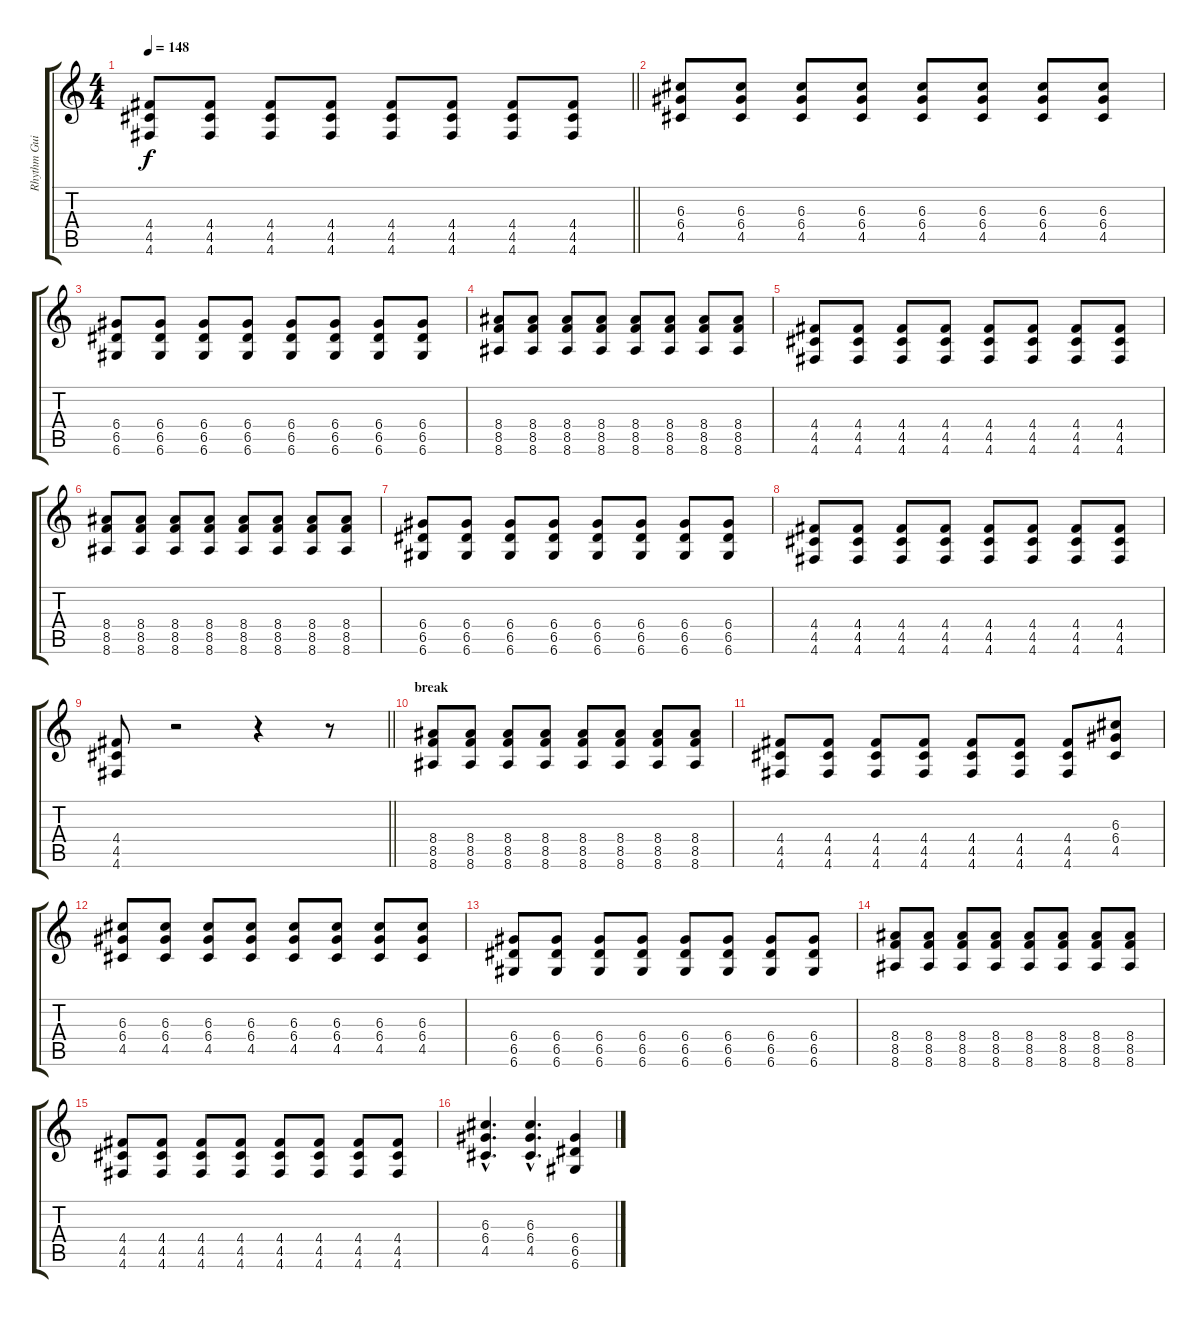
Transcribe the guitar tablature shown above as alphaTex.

\track ("Rhythm Guitar" "Rhythm Gui") {instrument distortionguitar}
\staff {score tabs}
\tuning (E4 B3 G3 D3 A2 D2) {hide}
\ts (4 4)
\tempo 148
\clef g2
\barLineRight lightlight
\ks c
(4.4 4.5 4.6).8{dy f} (4.4 4.5 4.6).8 (4.4 4.5 4.6).8 (4.4 4.5 4.6).8 (4.4 4.5 4.6).8 (4.4 4.5 4.6).8 (4.4 4.5 4.6).8 (4.4 4.5 4.6).8 |
(6.3 6.4 4.5).8 (6.3 6.4 4.5).8 (6.3 6.4 4.5).8 (6.3 6.4 4.5).8 (6.3 6.4 4.5).8 (6.3 6.4 4.5).8 (6.3 6.4 4.5).8 (6.3 6.4 4.5).8 |
(6.4 6.5 6.6).8 (6.4 6.5 6.6).8 (6.4 6.5 6.6).8 (6.4 6.5 6.6).8 (6.4 6.5 6.6).8 (6.4 6.5 6.6).8 (6.4 6.5 6.6).8 (6.4 6.5 6.6).8 |
(8.4 8.5 8.6).8 (8.4 8.5 8.6).8 (8.4 8.5 8.6).8 (8.4 8.5 8.6).8 (8.4 8.5 8.6).8 (8.4 8.5 8.6).8 (8.4 8.5 8.6).8 (8.4 8.5 8.6).8 |
(4.4 4.5 4.6).8 (4.4 4.5 4.6).8 (4.4 4.5 4.6).8 (4.4 4.5 4.6).8 (4.4 4.5 4.6).8 (4.4 4.5 4.6).8 (4.4 4.5 4.6).8 (4.4 4.5 4.6).8 |
(8.4 8.5 8.6).8 (8.4 8.5 8.6).8 (8.4 8.5 8.6).8 (8.4 8.5 8.6).8 (8.4 8.5 8.6).8 (8.4 8.5 8.6).8 (8.4 8.5 8.6).8 (8.4 8.5 8.6).8 |
(6.4 6.5 6.6).8 (6.4 6.5 6.6).8 (6.4 6.5 6.6).8 (6.4 6.5 6.6).8 (6.4 6.5 6.6).8 (6.4 6.5 6.6).8 (6.4 6.5 6.6).8 (6.4 6.5 6.6).8 |
(4.4 4.5 4.6).8 (4.4 4.5 4.6).8 (4.4 4.5 4.6).8 (4.4 4.5 4.6).8 (4.4 4.5 4.6).8 (4.4 4.5 4.6).8 (4.4 4.5 4.6).8 (4.4 4.5 4.6).8 |
\barLineRight lightlight
(4.4 4.5 4.6).8 r.2 r.4 r.8 |
\section ("" "break")
(8.4 8.5 8.6).8 (8.4 8.5 8.6).8 (8.4 8.5 8.6).8 (8.4 8.5 8.6).8 (8.4 8.5 8.6).8 (8.4 8.5 8.6).8 (8.4 8.5 8.6).8 (8.4 8.5 8.6).8 |
(4.4 4.5 4.6).8 (4.4 4.5 4.6).8 (4.4 4.5 4.6).8 (4.4 4.5 4.6).8 (4.4 4.5 4.6).8 (4.4 4.5 4.6).8 (4.4 4.5 4.6).8 (6.3 6.4 4.5).8 |
(6.3 6.4 4.5).8 (6.3 6.4 4.5).8 (6.3 6.4 4.5).8 (6.3 6.4 4.5).8 (6.3 6.4 4.5).8 (6.3 6.4 4.5).8 (6.3 6.4 4.5).8 (6.3 6.4 4.5).8 |
(6.4 6.5 6.6).8 (6.4 6.5 6.6).8 (6.4 6.5 6.6).8 (6.4 6.5 6.6).8 (6.4 6.5 6.6).8 (6.4 6.5 6.6).8 (6.4 6.5 6.6).8 (6.4 6.5 6.6).8 |
(8.4 8.5 8.6).8 (8.4 8.5 8.6).8 (8.4 8.5 8.6).8 (8.4 8.5 8.6).8 (8.4 8.5 8.6).8 (8.4 8.5 8.6).8 (8.4 8.5 8.6).8 (8.4 8.5 8.6).8 |
(4.4 4.5 4.6).8 (4.4 4.5 4.6).8 (4.4 4.5 4.6).8 (4.4 4.5 4.6).8 (4.4 4.5 4.6).8 (4.4 4.5 4.6).8 (4.4 4.5 4.6).8 (4.4 4.5 4.6).8 |
(6.3{hac} 6.4{hac} 4.5{hac}).4{d} (6.3{hac} 6.4{hac} 4.5{hac}).4{d} (6.4 6.5 6.6).4
